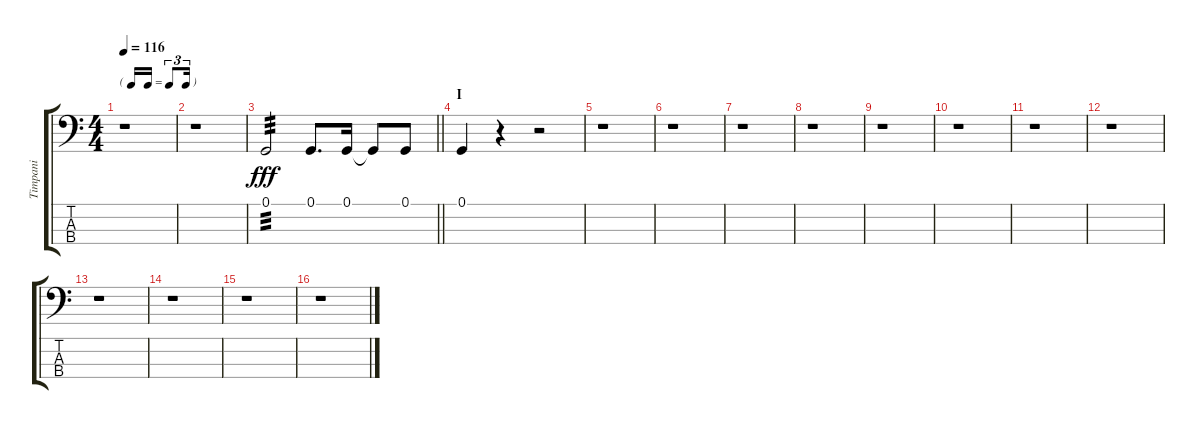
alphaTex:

\track ("Timpani" "Timpani") {instrument timpani}
\staff {score tabs}
\tuning (G2 D2 A1 E1) {hide}
\ts (4 4)
\tf triplet16th
\tempo 116
\clef f4
\ks c
r.1{dy fff} |
r.1 |
\barLineRight lightlight
0.1.2{tp 3} 0.1.8{d} 0.1.16 0.1{t}.8 0.1.8 |
\section ("" "I")
0.1.4 r.4 r.2 |
r.1 |
r.1 |
r.1 |
r.1 |
r.1 |
r.1 |
r.1 |
r.1 |
r.1 |
r.1 |
r.1 |
r.1
